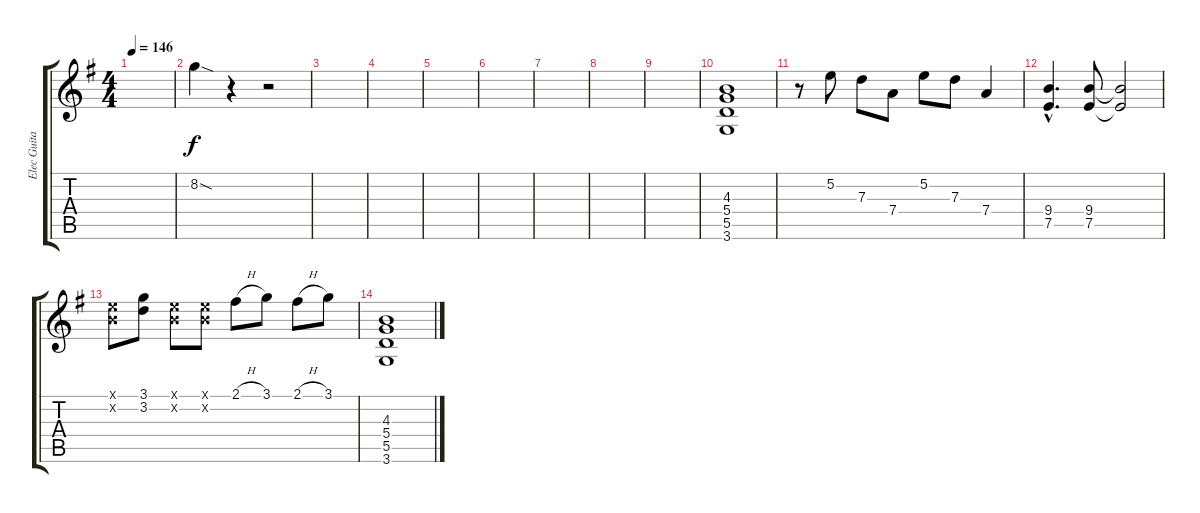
\track ("Elec Guitar" "Elec Guita") {instrument distortionguitar}
\staff {score tabs}
\tuning (E4 B3 G3 D3 A2 E2) {hide}
\ts (4 4)
\tempo 146
\clef g2
\ks g
|
8.2{sod}.4 r.4 r.2 |
|
|
|
|
|
|
|
(4.3 5.4 5.5 3.6).1 |
r.8 5.2.8 7.3.8 7.4.8 5.2.8 7.3.8 7.4.4 |
(9.4{hac} 7.5{hac}).4{d} (9.4 7.5).8 (9.4{t} 7.5{t}).2 |
(0.1{x} 0.2{x}).8 (3.1 3.2).8 (0.1{x} 0.2{x}).8 (0.1{x} 0.2{x}).8 2.1{h}.8 3.1.8 2.1{h}.8 3.1.8 |
(4.3 5.4 5.5 3.6).1
